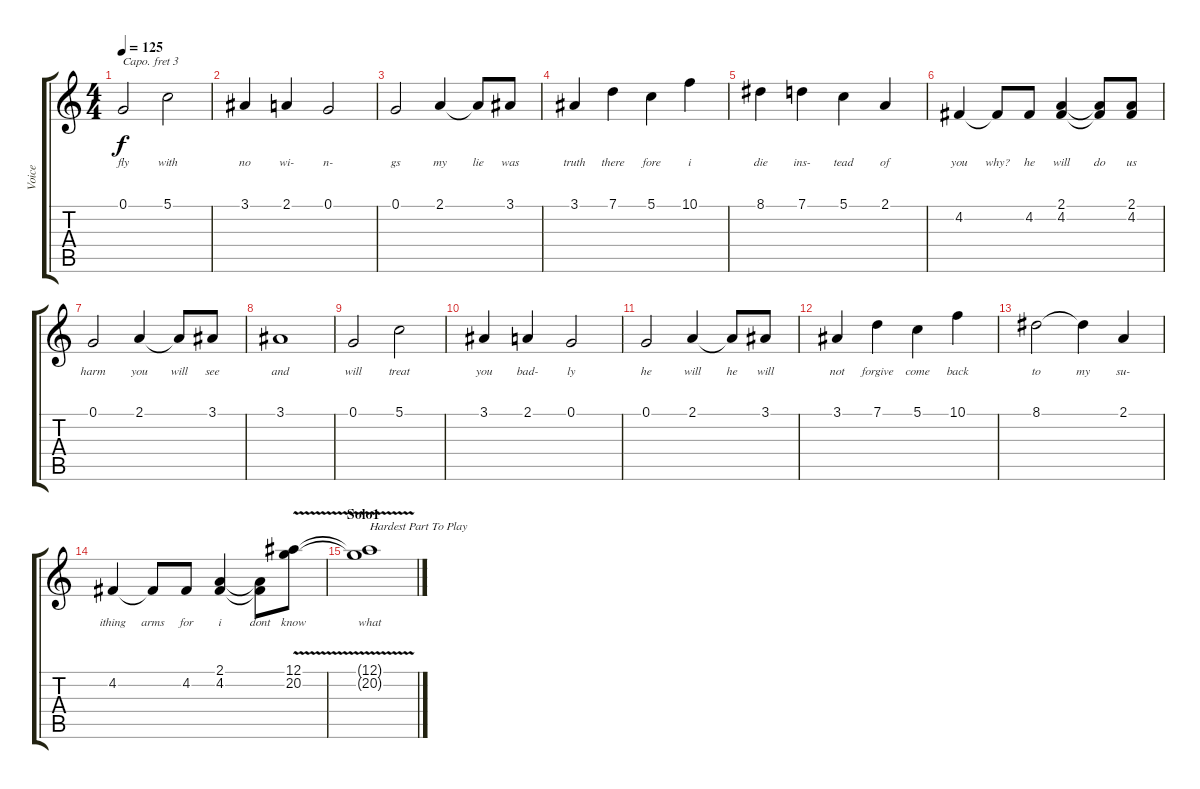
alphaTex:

\track ("Voice" "Voice") {instrument flute}
\staff {score tabs}
\capo 3
\tuning (E4 B3 G3 D3 A2 E2) {hide}
\ts (4 4)
\tempo 125
\clef g2
\ks c
0.1.2{lyrics (0 "fly") lyrics (1 "") lyrics (2 "") lyrics (3 "") lyrics (4 "") dy f} 5.1.2{lyrics (0 "with") lyrics (1 "") lyrics (2 "") lyrics (3 "") lyrics (4 "")} |
3.1.4{lyrics (0 "no") lyrics (1 "") lyrics (2 "") lyrics (3 "") lyrics (4 "")} 2.1.4{lyrics (0 "wi-") lyrics (1 "") lyrics (2 "") lyrics (3 "") lyrics (4 "")} 0.1.2{lyrics (0 "n-") lyrics (1 "") lyrics (2 "") lyrics (3 "") lyrics (4 "")} |
0.1.2{lyrics (0 "gs") lyrics (1 "") lyrics (2 "") lyrics (3 "") lyrics (4 "")} 2.1.4{lyrics (0 "my") lyrics (1 "") lyrics (2 "") lyrics (3 "") lyrics (4 "")} 2.1{t}.8{lyrics (0 "lie") lyrics (1 "") lyrics (2 "") lyrics (3 "") lyrics (4 "")} 3.1.8{lyrics (0 "was") lyrics (1 "") lyrics (2 "") lyrics (3 "") lyrics (4 "")} |
3.1.4{lyrics (0 "truth") lyrics (1 "") lyrics (2 "") lyrics (3 "") lyrics (4 "")} 7.1.4{lyrics (0 "there") lyrics (1 "") lyrics (2 "") lyrics (3 "") lyrics (4 "")} 5.1.4{lyrics (0 "fore") lyrics (1 "") lyrics (2 "") lyrics (3 "") lyrics (4 "")} 10.1.4{lyrics (0 "i") lyrics (1 "") lyrics (2 "") lyrics (3 "") lyrics (4 "")} |
8.1.4{lyrics (0 "die") lyrics (1 "") lyrics (2 "") lyrics (3 "") lyrics (4 "")} 7.1.4{lyrics (0 "ins-") lyrics (1 "") lyrics (2 "") lyrics (3 "") lyrics (4 "")} 5.1.4{lyrics (0 "tead") lyrics (1 "") lyrics (2 "") lyrics (3 "") lyrics (4 "")} 2.1.4{lyrics (0 "of") lyrics (1 "") lyrics (2 "") lyrics (3 "") lyrics (4 "")} |
4.2.4{lyrics (0 "you") lyrics (1 "") lyrics (2 "") lyrics (3 "") lyrics (4 "")} 4.2{t}.8{lyrics (0 "why?") lyrics (1 "") lyrics (2 "") lyrics (3 "") lyrics (4 "")} 4.2.8{lyrics (0 "he") lyrics (1 "") lyrics (2 "") lyrics (3 "") lyrics (4 "")} (2.1 4.2).4{lyrics (0 "will") lyrics (1 "") lyrics (2 "") lyrics (3 "") lyrics (4 "")} (2.1{t} 4.2{t}).8{lyrics (0 "do") lyrics (1 "") lyrics (2 "") lyrics (3 "") lyrics (4 "")} (2.1 4.2).8{lyrics (0 "us") lyrics (1 "") lyrics (2 "") lyrics (3 "") lyrics (4 "")} |
0.1.2{lyrics (0 "harm") lyrics (1 "") lyrics (2 "") lyrics (3 "") lyrics (4 "")} 2.1.4{lyrics (0 "you") lyrics (1 "") lyrics (2 "") lyrics (3 "") lyrics (4 "")} 2.1{t}.8{lyrics (0 "will") lyrics (1 "") lyrics (2 "") lyrics (3 "") lyrics (4 "")} 3.1.8{lyrics (0 "see") lyrics (1 "") lyrics (2 "") lyrics (3 "") lyrics (4 "")} |
3.1.1{lyrics (0 "and") lyrics (1 "") lyrics (2 "") lyrics (3 "") lyrics (4 "")} |
0.1.2{lyrics (0 "will") lyrics (1 "") lyrics (2 "") lyrics (3 "") lyrics (4 "")} 5.1.2{lyrics (0 "treat") lyrics (1 "") lyrics (2 "") lyrics (3 "") lyrics (4 "")} |
3.1.4{lyrics (0 "you") lyrics (1 "") lyrics (2 "") lyrics (3 "") lyrics (4 "")} 2.1.4{lyrics (0 "bad-") lyrics (1 "") lyrics (2 "") lyrics (3 "") lyrics (4 "")} 0.1.2{lyrics (0 "ly") lyrics (1 "") lyrics (2 "") lyrics (3 "") lyrics (4 "")} |
0.1.2{lyrics (0 "he") lyrics (1 "") lyrics (2 "") lyrics (3 "") lyrics (4 "")} 2.1.4{lyrics (0 "will") lyrics (1 "") lyrics (2 "") lyrics (3 "") lyrics (4 "")} 2.1{t}.8{lyrics (0 "he") lyrics (1 "") lyrics (2 "") lyrics (3 "") lyrics (4 "")} 3.1.8{lyrics (0 "will") lyrics (1 "") lyrics (2 "") lyrics (3 "") lyrics (4 "")} |
3.1.4{lyrics (0 "not") lyrics (1 "") lyrics (2 "") lyrics (3 "") lyrics (4 "")} 7.1.4{lyrics (0 "forgive") lyrics (1 "") lyrics (2 "") lyrics (3 "") lyrics (4 "")} 5.1.4{lyrics (0 "come") lyrics (1 "") lyrics (2 "") lyrics (3 "") lyrics (4 "")} 10.1.4{lyrics (0 "back") lyrics (1 "") lyrics (2 "") lyrics (3 "") lyrics (4 "")} |
8.1.2{lyrics (0 "to") lyrics (1 "") lyrics (2 "") lyrics (3 "") lyrics (4 "")} 8.1{t}.4{lyrics (0 "my") lyrics (1 "") lyrics (2 "") lyrics (3 "") lyrics (4 "")} 2.1.4{lyrics (0 "su-") lyrics (1 "") lyrics (2 "") lyrics (3 "") lyrics (4 "")} |
4.2.4{lyrics (0 "ithing") lyrics (1 "") lyrics (2 "") lyrics (3 "") lyrics (4 "")} 4.2{t}.8{lyrics (0 "arms") lyrics (1 "") lyrics (2 "") lyrics (3 "") lyrics (4 "")} 4.2.8{lyrics (0 "for") lyrics (1 "") lyrics (2 "") lyrics (3 "") lyrics (4 "")} (2.1 4.2).4{lyrics (0 "i") lyrics (1 "") lyrics (2 "") lyrics (3 "") lyrics (4 "")} (2.1{t} 4.2{t}).8{lyrics (0 "dont") lyrics (1 "") lyrics (2 "") lyrics (3 "") lyrics (4 "")} (12.1{v} 20.2).8{lyrics (0 "know") lyrics (1 "") lyrics (2 "") lyrics (3 "") lyrics (4 "")} |
\section ("" "Solo1")
(12.1{t} 20.2{t}).1{txt "Hardest Part To Play" lyrics (0 "what") lyrics (1 "") lyrics (2 "") lyrics (3 "") lyrics (4 "")}
